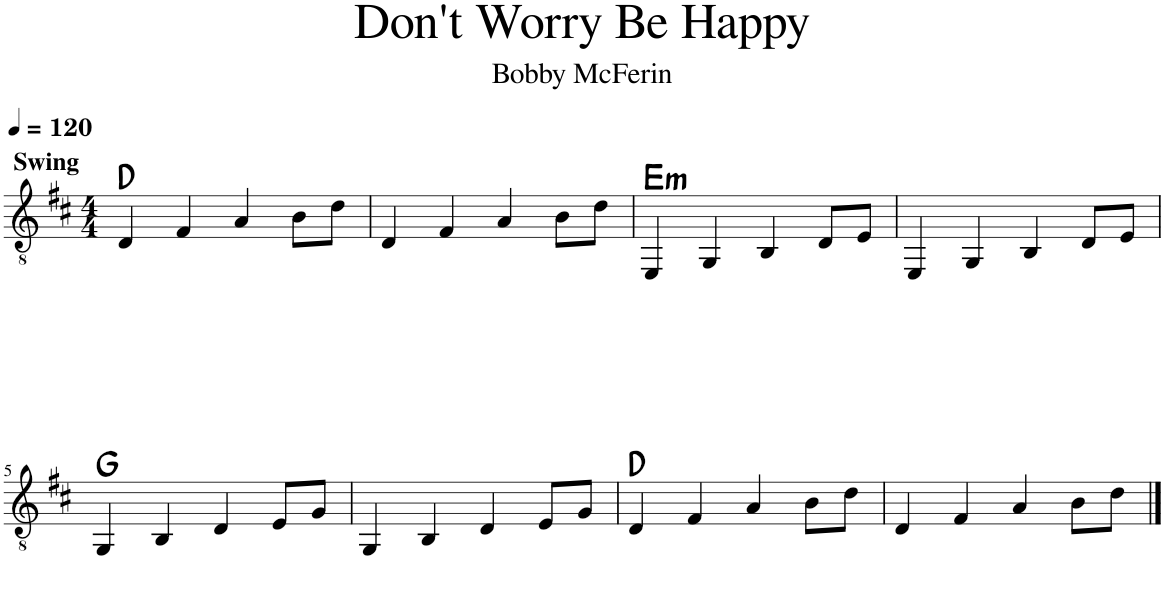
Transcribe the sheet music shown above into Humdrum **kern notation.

**kern	**harte
*part1	*part1
*staff1	*
*I"Classical Guitar	*
*I'Guit.	*
*clefGv2	*
*k[f#c#]	*
*M4/4	*
*MM120	*
=1	=1
!LO:TX:a:B:t=Swing	!
4D/	D:maj
4F#/	.
4A/	.
8B\L	.
8d\J	.
=2	=2
4D/	.
4F#/	.
4A/	.
8B\L	.
8d\J	.
=3	=3
!	!LO:H:kt=m
4EE/	E:min
4GG/	.
4BB/	.
8D/L	.
8E/J	.
=4	=4
4EE/	.
4GG/	.
4BB/	.
8D/L	.
8E/J	.
!!LO:LB:g=z
=5	=5
4GG/	G:maj
4BB/	.
4D/	.
8E/L	.
8G/J	.
=6	=6
4GG/	.
4BB/	.
4D/	.
8E/L	.
8G/J	.
=7	=7
4D/	D:maj
4F#/	.
4A/	.
8B\L	.
8d\J	.
=8	=8
4D/	.
4F#/	.
4A/	.
8B\L	.
8d\J	.
==	==
*-	*-
